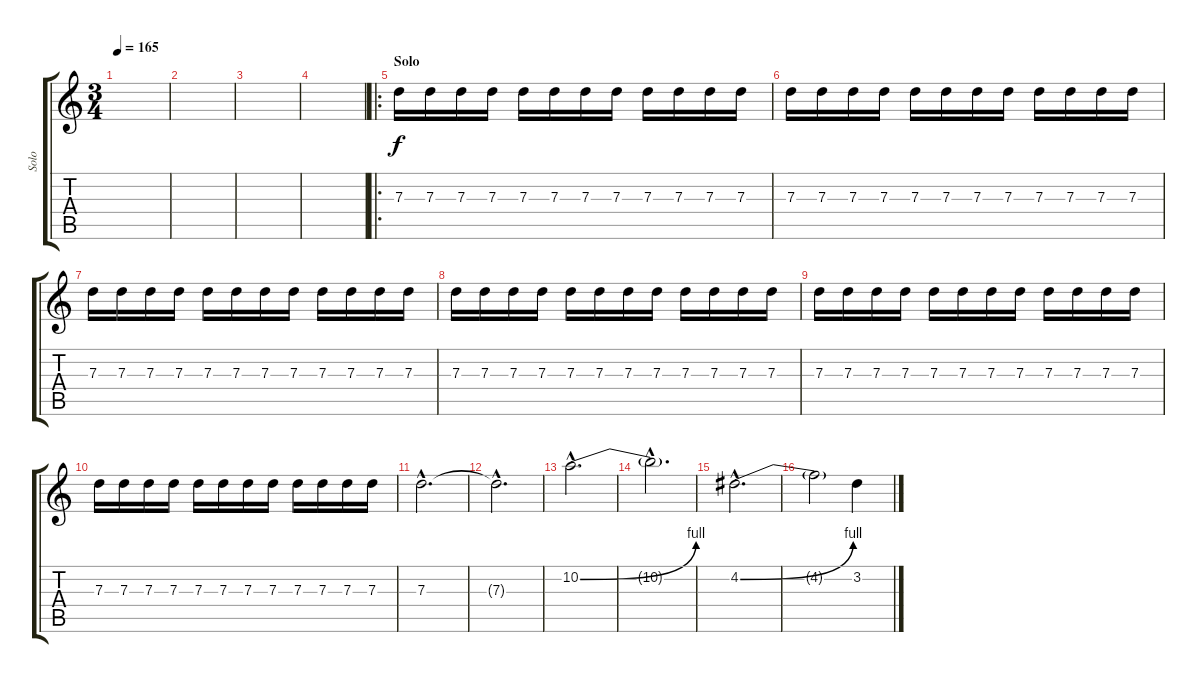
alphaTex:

\track ("Solo" "Solo") {instrument overdrivenguitar}
\staff {score tabs}
\tuning (E4 B3 G3 D3 A2 E2) {hide}
\ts (3 4)
\tempo 165
\clef g2
\ks c
|
|
|
|
\ro
\section ("" "Solo")
7.3.16 7.3.16 7.3.16 7.3.16 7.3.16 7.3.16 7.3.16 7.3.16 7.3.16 7.3.16 7.3.16 7.3.16 |
7.3.16 7.3.16 7.3.16 7.3.16 7.3.16 7.3.16 7.3.16 7.3.16 7.3.16 7.3.16 7.3.16 7.3.16 |
7.3.16 7.3.16 7.3.16 7.3.16 7.3.16 7.3.16 7.3.16 7.3.16 7.3.16 7.3.16 7.3.16 7.3.16 |
7.3.16 7.3.16 7.3.16 7.3.16 7.3.16 7.3.16 7.3.16 7.3.16 7.3.16 7.3.16 7.3.16 7.3.16 |
7.3.16 7.3.16 7.3.16 7.3.16 7.3.16 7.3.16 7.3.16 7.3.16 7.3.16 7.3.16 7.3.16 7.3.16 |
7.3.16 7.3.16 7.3.16 7.3.16 7.3.16 7.3.16 7.3.16 7.3.16 7.3.16 7.3.16 7.3.16 7.3.16 |
7.3{hac}.2{d} |
7.3{hac t}.2{d} |
10.2{be (bend 0 0 60 4) hac}.2{d} |
10.2{hac t}.2{d} |
4.2{be (bend 0 0 60 4) hac}.2{d} |
4.2{t}.2 3.2.4
